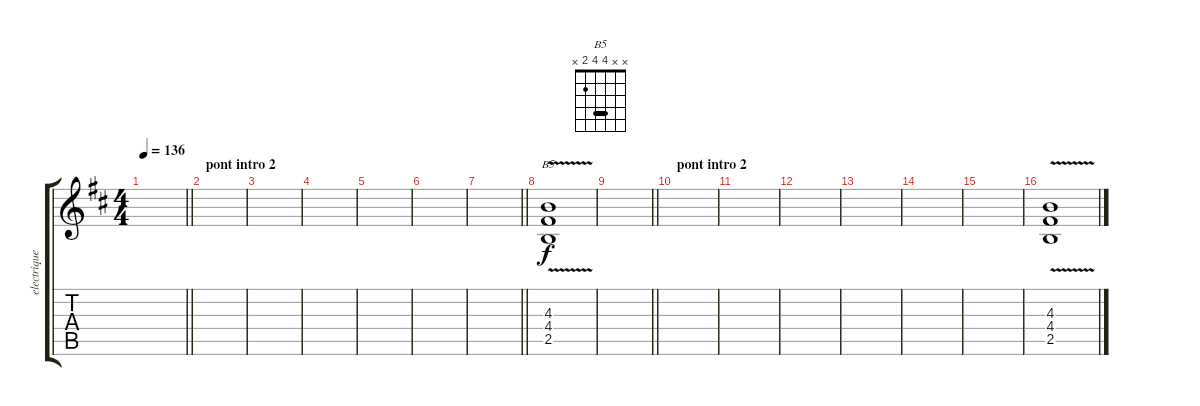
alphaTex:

\track ("electrique" "electrique") {instrument distortionguitar}
\staff {score tabs}
\tuning (E4 B3 G3 D3 A2 E2) {hide}
\chord ("B5" x x 4 4 2 x) {barre 4}
\ts (4 4)
\tempo 136
\clef g2
\barLineRight lightlight
\ks d
|
\section ("" "pont intro 2")
|
|
|
|
|
\barLineRight lightlight
|
(4.3{v} 4.4{v} 2.5{v}).1{ch "B5"} |
\barLineRight lightlight
|
\section ("" "pont intro 2")
|
|
|
|
|
|
(4.3{v} 4.4{v} 2.5{v}).1
